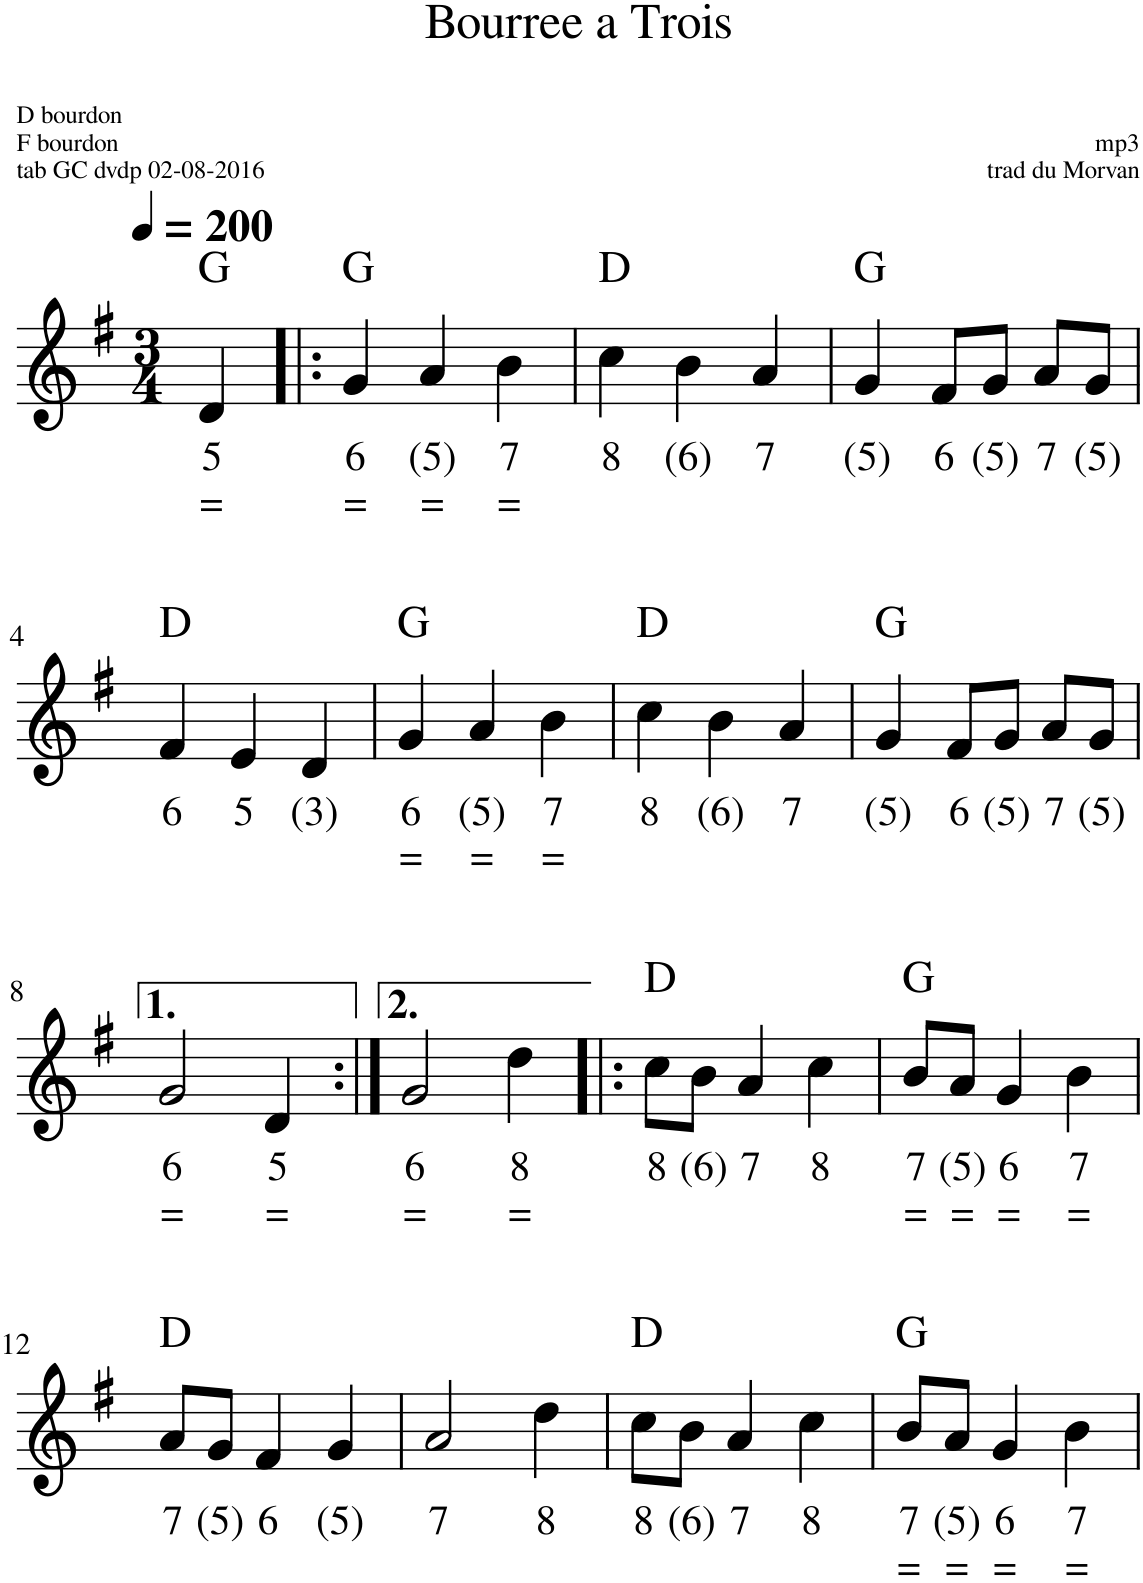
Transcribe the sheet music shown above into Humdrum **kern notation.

**kern	**text	**text	**harte
*part1	*part1	*part1	*part1
*staff1	*staff1	*staff1	*
*I"Stem	*	*	*
*I'Stem	*	*	*
*clefG2	*	*	*
*k[f#]	*	*	*
*M3/4	*	*	*
*MM200	*	*	*
=	=	=	=
!	!LO:LY:b	!LO:LY:b	!
4d/	5	=	G:maj
=1!|:	=1!|:	=1!|:	=1!|:
!	!LO:LY:b	!LO:LY:b	!
4g/	6	=	G:maj
!	!LO:LY:b	!LO:LY:b	!
4a/	(5)	=	.
!	!LO:LY:b	!LO:LY:b	!
4b\	7	=	.
=2	=2	=2	=2
!	!LO:LY:b	!	!
4cc\	8	.	D:maj
!	!LO:LY:b	!	!
4b\	(6)	.	.
!	!LO:LY:b	!	!
4a/	7	.	.
=3	=3	=3	=3
!	!LO:LY:b	!	!
4g/	(5)	.	G:maj
!	!LO:LY:b	!	!
8f#/L	6	.	.
!	!LO:LY:b	!	!
8g/J	(5)	.	.
!	!LO:LY:b	!	!
8a/L	7	.	.
!	!LO:LY:b	!	!
8g/J	(5)	.	.
!!LO:LB:g=z
=4	=4	=4	=4
!	!LO:LY:b	!	!
4f#/	6	.	D:maj
!	!LO:LY:b	!	!
4e/	5	.	.
!	!LO:LY:b	!	!
4d/	(3)	.	.
=5	=5	=5	=5
!	!LO:LY:b	!LO:LY:b	!
4g/	6	=	G:maj
!	!LO:LY:b	!LO:LY:b	!
4a/	(5)	=	.
!	!LO:LY:b	!LO:LY:b	!
4b\	7	=	.
=6	=6	=6	=6
!	!LO:LY:b	!	!
4cc\	8	.	D:maj
!	!LO:LY:b	!	!
4b\	(6)	.	.
!	!LO:LY:b	!	!
4a/	7	.	.
=7	=7	=7	=7
!	!LO:LY:b	!	!
4g/	(5)	.	G:maj
!	!LO:LY:b	!	!
8f#/L	6	.	.
!	!LO:LY:b	!	!
8g/J	(5)	.	.
!	!LO:LY:b	!	!
8a/L	7	.	.
!	!LO:LY:b	!	!
8g/J	(5)	.	.
!!LO:LB:g=z
=8	=8	=8	=8
!	!LO:LY:b	!LO:LY:b	!
2g/	6	=	.
!	!LO:LY:b	!LO:LY:b	!
4d/	5	=	.
=9:|!	=9:|!	=9:|!	=9:|!
!	!LO:LY:b	!LO:LY:b	!
2g/	6	=	.
!	!LO:LY:b	!LO:LY:b	!
4dd\	8	=	.
=10!|:	=10!|:	=10!|:	=10!|:
!	!LO:LY:b	!	!
8cc\L	8	.	D:maj
!	!LO:LY:b	!	!
8b\J	(6)	.	.
!	!LO:LY:b	!	!
4a/	7	.	.
!	!LO:LY:b	!	!
4cc\	8	.	.
=11	=11	=11	=11
!	!LO:LY:b	!LO:LY:b	!
8b/L	7	=	G:maj
!	!LO:LY:b	!LO:LY:b	!
8a/J	(5)	=	.
!	!LO:LY:b	!LO:LY:b	!
4g/	6	=	.
!	!LO:LY:b	!LO:LY:b	!
4b\	7	=	.
!!LO:LB:g=z
=12	=12	=12	=12
!	!LO:LY:b	!	!
8a/L	7	.	D:maj
!	!LO:LY:b	!	!
8g/J	(5)	.	.
!	!LO:LY:b	!	!
4f#/	6	.	.
!	!LO:LY:b	!	!
4g/	(5)	.	.
=13	=13	=13	=13
!	!LO:LY:b	!	!
2a/	7	.	.
!	!LO:LY:b	!	!
4dd\	8	.	.
=14	=14	=14	=14
!	!LO:LY:b	!	!
8cc\L	8	.	D:maj
!	!LO:LY:b	!	!
8b\J	(6)	.	.
!	!LO:LY:b	!	!
4a/	7	.	.
!	!LO:LY:b	!	!
4cc\	8	.	.
=15	=15	=15	=15
!	!LO:LY:b	!LO:LY:b	!
8b/L	7	=	G:maj
!	!LO:LY:b	!LO:LY:b	!
8a/J	(5)	=	.
!	!LO:LY:b	!LO:LY:b	!
4g/	6	=	.
!	!LO:LY:b	!LO:LY:b	!
4b\	7	=	.
=	=	=	=
*-	*-	*-	*-
